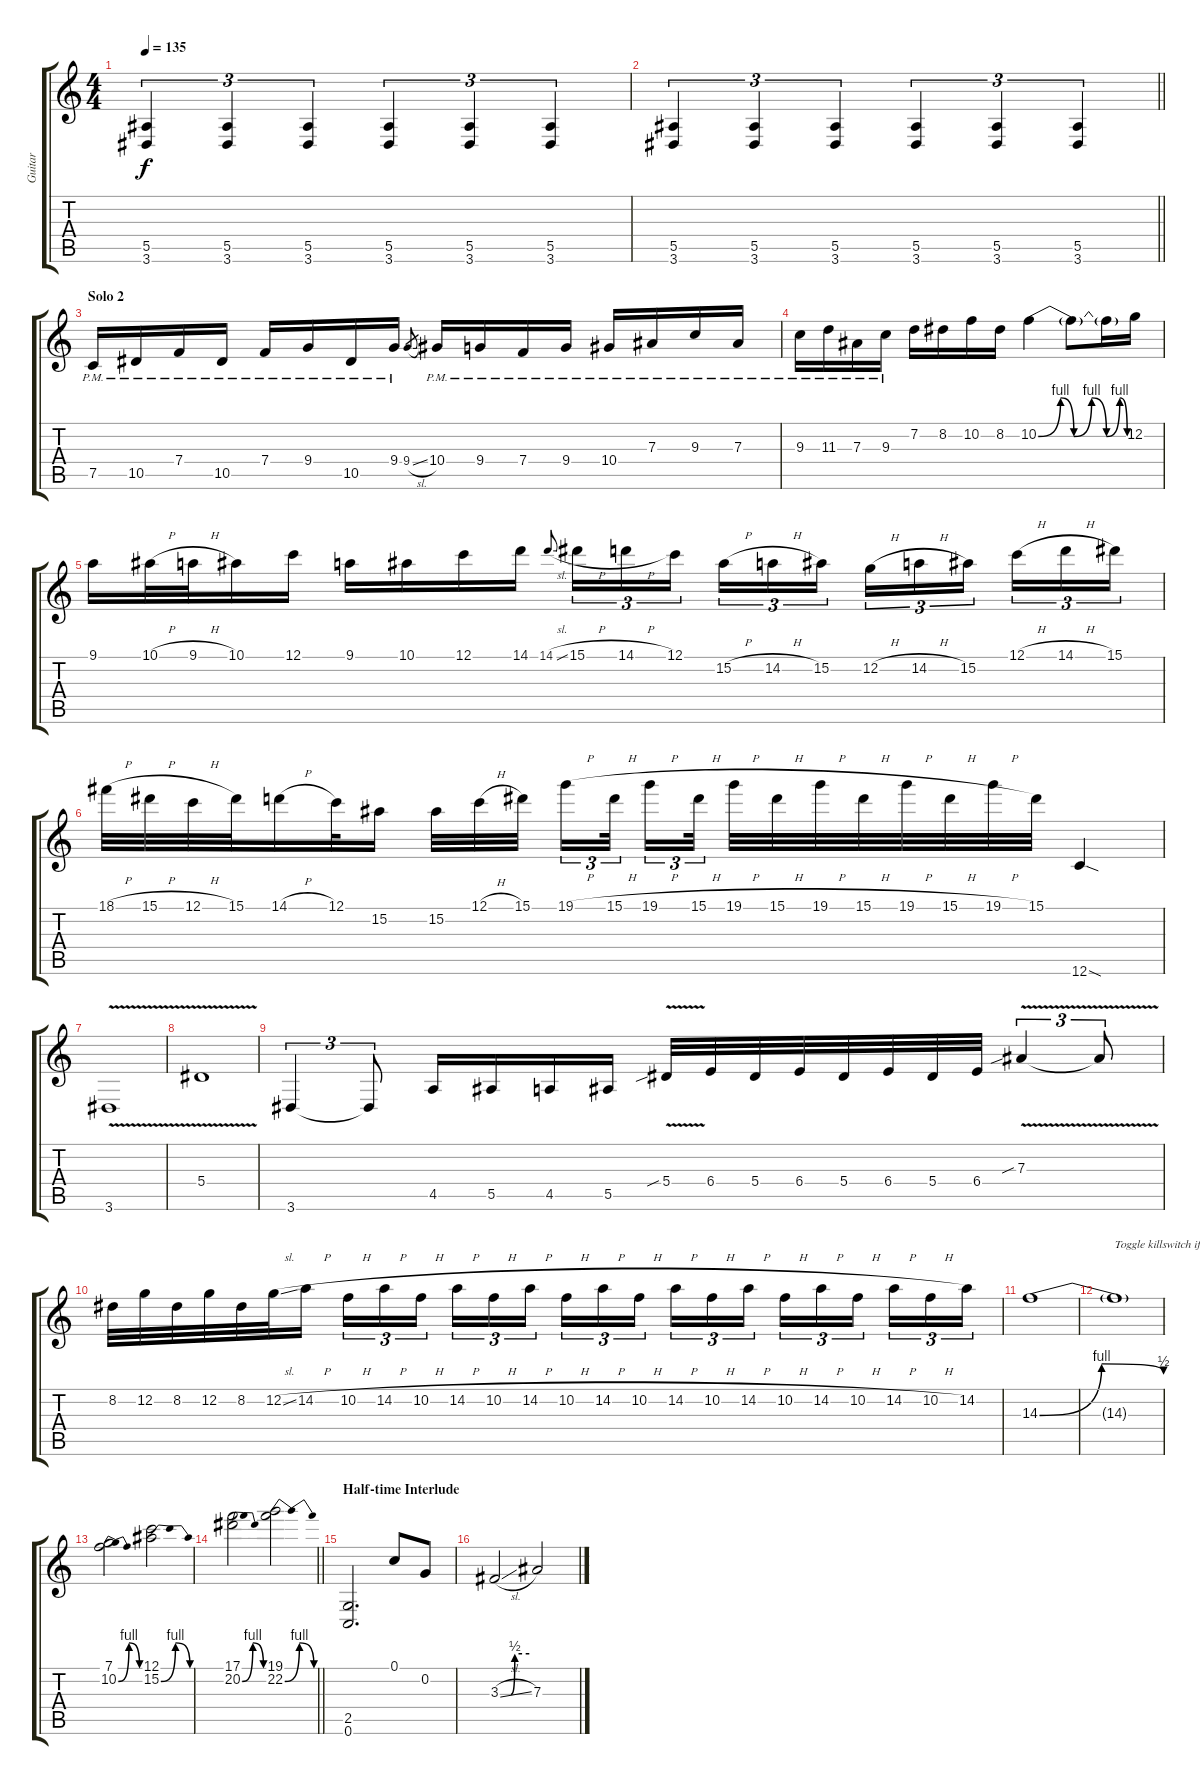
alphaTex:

\track ("Guitar" "Guitar") {instrument distortionguitar}
\staff {score tabs}
\tuning (C4 G3 Eb3 Bb2 F2 C2) {hide}
\ts (4 4)
\section ("" "")
\tempo 135
\clef g2
\ks c
(5.5 3.6).4{tu (3 2) dy f} (5.5 3.6).4{tu (3 2)} (5.5 3.6).4{tu (3 2)} (5.5 3.6).4{tu (3 2)} (5.5 3.6).4{tu (3 2)} (5.5 3.6).4{tu (3 2)} |
\barLineRight lightlight
(5.5 3.6).4{tu (3 2)} (5.5 3.6).4{tu (3 2)} (5.5 3.6).4{tu (3 2)} (5.5 3.6).4{tu (3 2)} (5.5 3.6).4{tu (3 2)} (5.5 3.6).4{tu (3 2)} |
\section ("" "Solo 2")
7.5{pm}.16 10.5{pm}.16 7.4{pm}.16 10.5{pm}.16 7.4{pm}.16 9.4{pm}.16 10.5{pm}.16 9.4{pm}.16 9.4{sl}.8{gr} 10.4{pm}.16 9.4{pm}.16 7.4{pm}.16 9.4{pm}.16 10.4{pm}.16 7.3{pm}.16 9.3{pm}.16 7.3{pm}.16 |
9.3{pm}.16 11.3{pm}.16 7.3{pm}.16 9.3{pm}.16 7.2.16 8.2.16 10.2.16 8.2.16 10.2{be (custom 0 0 15 4 24 0 36 4 46 0 55 4 60 0)}.4 10.2{t}.8 10.2{t}.16 12.2.16 |
9.1.16 10.1{h}.32 9.1{h}.32 10.1.16 12.1.16 9.1.16 10.1.16 12.1.16 14.1.16 14.1{sl}.8{gr onbeat} 15.1{h}.16{tu (3 2)} 14.1{h}.16{tu (3 2)} 12.1.16{tu (3 2) beam splitsecondary} 15.2{h}.16{tu (3 2)} 14.2{h}.16{tu (3 2)} 15.2.16{tu (3 2)} 12.2{h}.16{tu (3 2)} 14.2{h}.16{tu (3 2)} 15.2.16{tu (3 2) beam splitsecondary} 12.1{h}.16{tu (3 2)} 14.1{h}.16{tu (3 2)} 15.1.16{tu (3 2)} |
18.1{h}.32 15.1{h}.32 12.1{h}.32 15.1.32 14.1{h}.16 12.1.32 15.2.16 15.2.32 12.1{h}.32 15.1.32{beam splitsecondary} 19.1{h}.16{tu (3 2)} 15.1{h}.32{tu (3 2) beam splitsecondary} 19.1{h}.16{tu (3 2)} 15.1{h}.32{tu (3 2)} 19.1{h}.32 15.1{h}.32 19.1{h}.32 15.1{h}.32 19.1{h}.32 15.1{h}.32 19.1{h}.32 15.1.32 12.6{sod}.4 |
3.6{v}.1 |
5.4{v}.1 |
3.6.4{tu (3 2)} 3.6{t}.8{tu (3 2)} 4.5.16 5.5.16 4.5.16 5.5.16 5.4{v sib}.32 6.4.32 5.4.32 6.4.32 5.4.32 6.4.32 5.4.32 6.4.32 7.3{v sib}.4{tu (3 2)} 7.3{t}.8{tu (3 2)} |
8.2.32 12.2.32 8.2.32 12.2.32 8.2.32 12.2{sl}.32 14.2{h}.16 10.2{h}.16{tu (3 2)} 14.2{h}.16{tu (3 2)} 10.2{h}.16{tu (3 2) beam splitsecondary} 14.2{h}.16{tu (3 2)} 10.2{h}.16{tu (3 2)} 14.2{h}.16{tu (3 2)} 10.2{h}.16{tu (3 2)} 14.2{h}.16{tu (3 2)} 10.2{h}.16{tu (3 2) beam splitsecondary} 14.2{h}.16{tu (3 2)} 10.2{h}.16{tu (3 2)} 14.2{h}.16{tu (3 2)} 10.2{h}.16{tu (3 2)} 14.2{h}.16{tu (3 2)} 10.2{h}.16{tu (3 2) beam splitsecondary} 14.2{h}.16{tu (3 2)} 10.2{h}.16{tu (3 2)} 14.2.16{tu (3 2)} |
14.3{be (bendrelease 0 0 15 4 45 4 60 2)}.1 |
14.3{t}.1{txt "Toggle killswitch if available"} |
(7.1 10.2{be (bendrelease 0 0 15 4 46 4 60 0)}).2 (12.1 15.2{be (bendrelease 0 0 15 4 46 4 60 0)}).2 |
\barLineRight lightlight
(17.1 20.2{be (bendrelease 0 0 15 4 46 4 60 0)}).2 (19.1 22.2{be (bendrelease 0 0 15 4 46 4 60 0)}).2 |
\section ("" "Half-time Interlude")
(2.5 0.6).2{d} 0.1.8 0.2.8 |
3.3{be (custom 0 0 22 0 30 2 60 2) sl}.2 7.3.2
